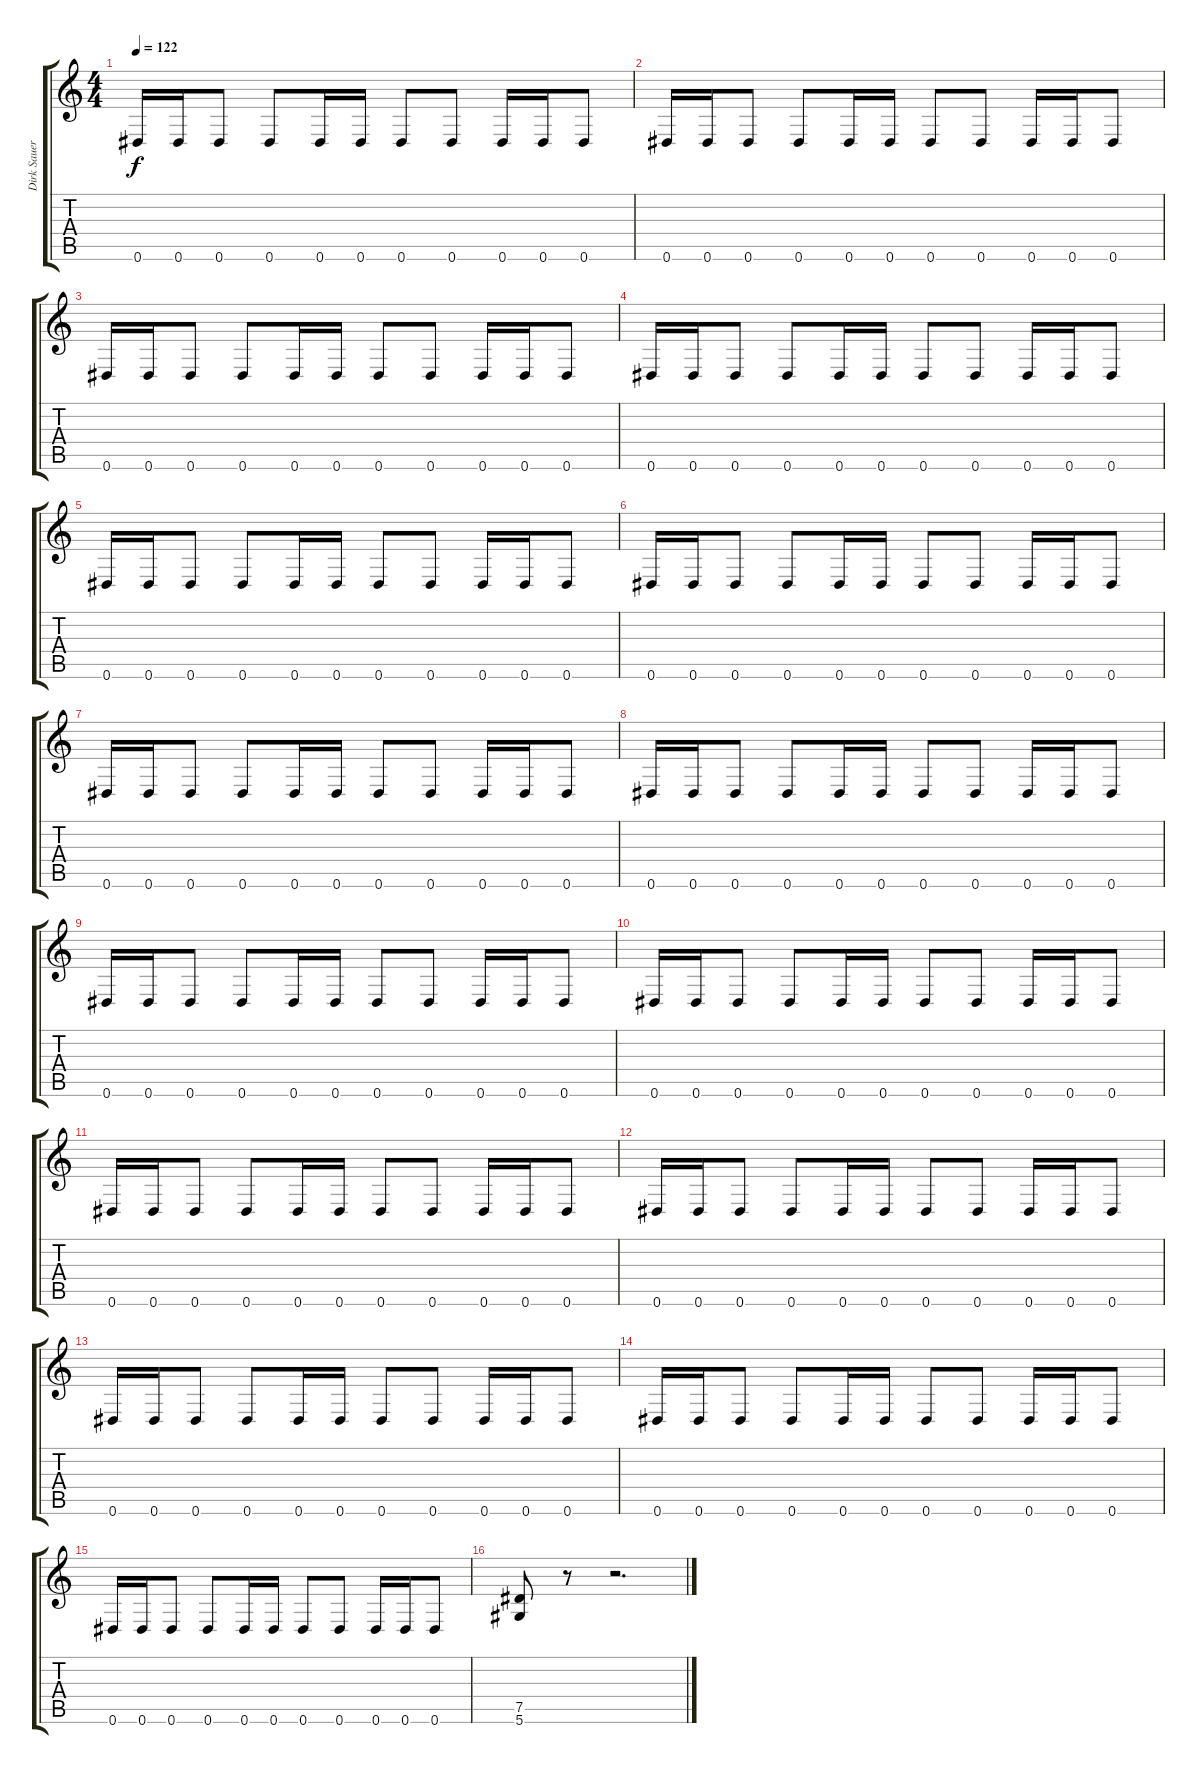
\track ("Dirk Sauer" "Dirk Sauer") {instrument distortionguitar}
\staff {score tabs}
\tuning (Eb4 Bb3 Gb3 Db3 Ab2 Eb2) {hide}
\ts (4 4)
\tempo 122
\clef g2
\ks c
0.6.16{dy f} 0.6.16 0.6.8 0.6.8 0.6.16 0.6.16 0.6.8 0.6.8 0.6.16 0.6.16 0.6.8 |
0.6.16 0.6.16 0.6.8 0.6.8 0.6.16 0.6.16 0.6.8 0.6.8 0.6.16 0.6.16 0.6.8 |
0.6.16 0.6.16 0.6.8 0.6.8 0.6.16 0.6.16 0.6.8 0.6.8 0.6.16 0.6.16 0.6.8 |
0.6.16 0.6.16 0.6.8 0.6.8 0.6.16 0.6.16 0.6.8 0.6.8 0.6.16 0.6.16 0.6.8 |
0.6.16 0.6.16 0.6.8 0.6.8 0.6.16 0.6.16 0.6.8 0.6.8 0.6.16 0.6.16 0.6.8 |
0.6.16 0.6.16 0.6.8 0.6.8 0.6.16 0.6.16 0.6.8 0.6.8 0.6.16 0.6.16 0.6.8 |
0.6.16 0.6.16 0.6.8 0.6.8 0.6.16 0.6.16 0.6.8 0.6.8 0.6.16 0.6.16 0.6.8 |
0.6.16 0.6.16 0.6.8 0.6.8 0.6.16 0.6.16 0.6.8 0.6.8 0.6.16 0.6.16 0.6.8 |
0.6.16 0.6.16 0.6.8 0.6.8 0.6.16 0.6.16 0.6.8 0.6.8 0.6.16 0.6.16 0.6.8 |
0.6.16 0.6.16 0.6.8 0.6.8 0.6.16 0.6.16 0.6.8 0.6.8 0.6.16 0.6.16 0.6.8 |
0.6.16 0.6.16 0.6.8 0.6.8 0.6.16 0.6.16 0.6.8 0.6.8 0.6.16 0.6.16 0.6.8 |
0.6.16 0.6.16 0.6.8 0.6.8 0.6.16 0.6.16 0.6.8 0.6.8 0.6.16 0.6.16 0.6.8 |
0.6.16 0.6.16 0.6.8 0.6.8 0.6.16 0.6.16 0.6.8 0.6.8 0.6.16 0.6.16 0.6.8 |
0.6.16 0.6.16 0.6.8 0.6.8 0.6.16 0.6.16 0.6.8 0.6.8 0.6.16 0.6.16 0.6.8 |
0.6.16 0.6.16 0.6.8 0.6.8 0.6.16 0.6.16 0.6.8 0.6.8 0.6.16 0.6.16 0.6.8 |
(7.5 5.6).8 r.8 r.2{d}
